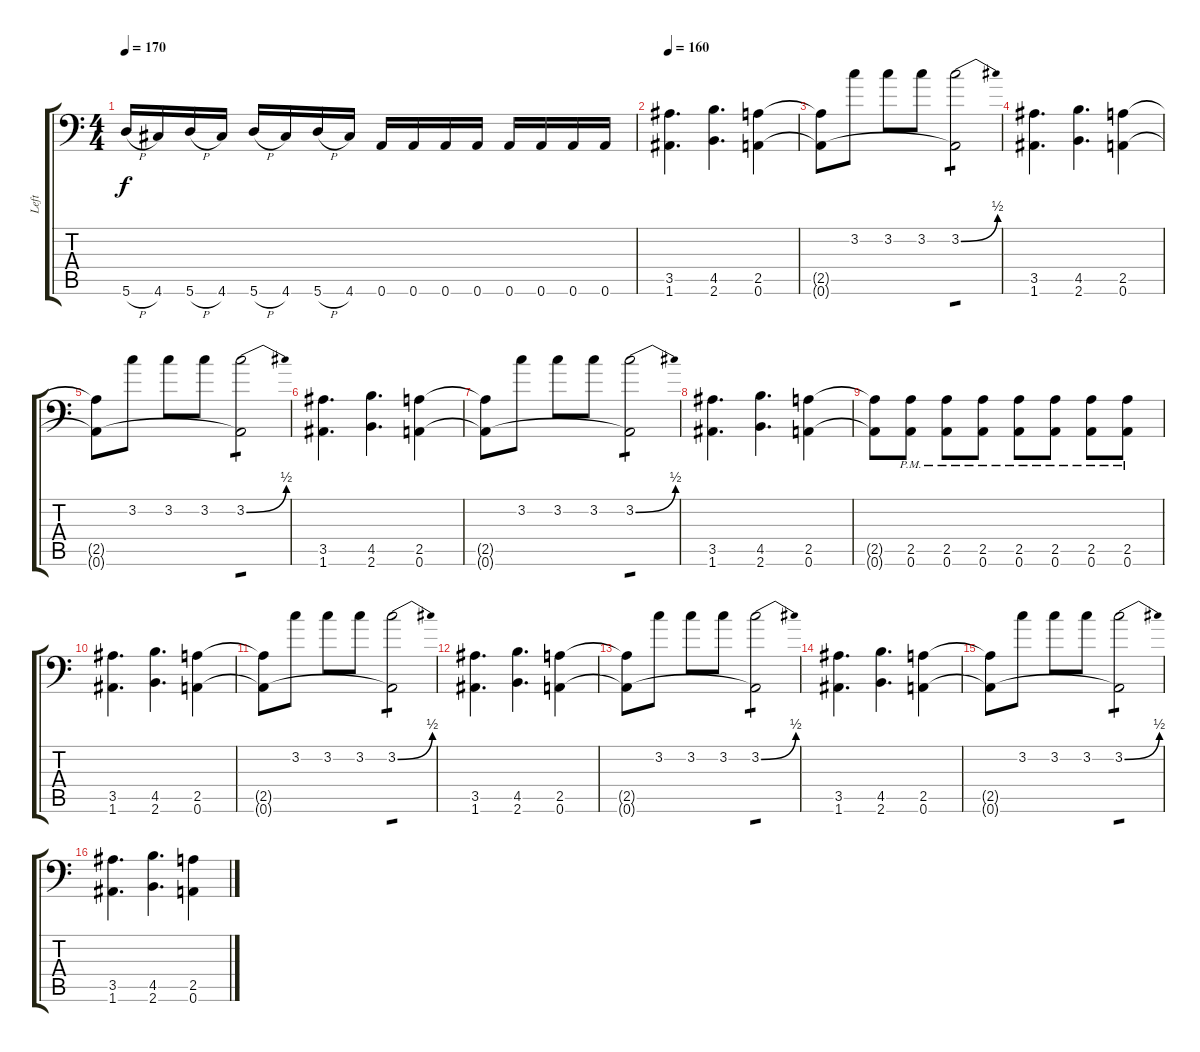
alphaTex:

\track ("Left" "Left") {instrument distortionguitar}
\staff {score tabs}
\tuning (D4 A3 F3 C3 G2 A1) {hide}
\ts (4 4)
\tempo 170
\clef f4
\ks c
5.6{h}.16{dy f} 4.6.16 5.6{h}.16 4.6.16 5.6{h}.16 4.6.16 5.6{h}.16 4.6.16 0.6.16 0.6.16 0.6.16 0.6.16 0.6.16 0.6.16 0.6.16 0.6.16 |
\tempo 160
(3.5 1.6).4{d} (4.5 2.6).4{d} (2.5 0.6).4 |
(2.5{t} 0.6{t}).8 3.2.8 3.2.8 3.2.8 (3.2{be (bend 0 0 60 2)} 0.6{t}).2{tp 1} |
(3.5 1.6).4{d} (4.5 2.6).4{d} (2.5 0.6).4 |
(2.5{t} 0.6{t}).8 3.2.8 3.2.8 3.2.8 (3.2{be (bend 0 0 60 2)} 0.6{t}).2{tp 1} |
(3.5 1.6).4{d} (4.5 2.6).4{d} (2.5 0.6).4 |
(2.5{t} 0.6{t}).8 3.2.8 3.2.8 3.2.8 (3.2{be (bend 0 0 60 2)} 0.6{t}).2{tp 1} |
(3.5 1.6).4{d} (4.5 2.6).4{d} (2.5 0.6).4 |
(2.5{t} 0.6{t}).8 (2.5{pm} 0.6{pm}).8 (2.5{pm} 0.6{pm}).8 (2.5{pm} 0.6{pm}).8 (2.5{pm} 0.6{pm}).8 (2.5{pm} 0.6{pm}).8 (2.5{pm} 0.6{pm}).8 (2.5{pm} 0.6{pm}).8 |
(3.5 1.6).4{d} (4.5 2.6).4{d} (2.5 0.6).4 |
(2.5{t} 0.6{t}).8 3.2.8 3.2.8 3.2.8 (3.2{be (bend 0 0 60 2)} 0.6{t}).2{tp 1} |
(3.5 1.6).4{d} (4.5 2.6).4{d} (2.5 0.6).4 |
(2.5{t} 0.6{t}).8 3.2.8 3.2.8 3.2.8 (3.2{be (bend 0 0 60 2)} 0.6{t}).2{tp 1} |
(3.5 1.6).4{d} (4.5 2.6).4{d} (2.5 0.6).4 |
(2.5{t} 0.6{t}).8 3.2.8 3.2.8 3.2.8 (3.2{be (bend 0 0 60 2)} 0.6{t}).2{tp 1} |
(3.5 1.6).4{d} (4.5 2.6).4{d} (2.5 0.6).4
